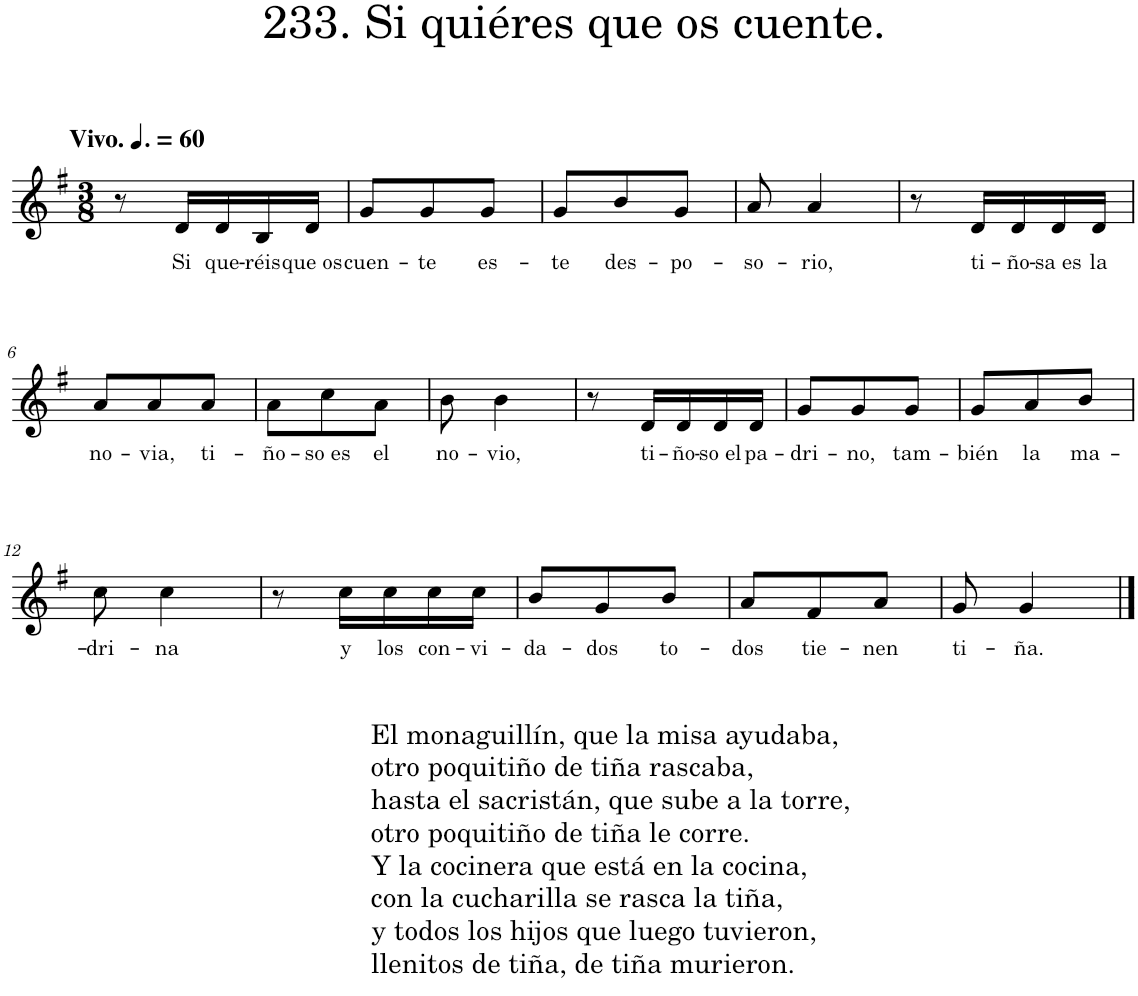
**kern	**text
*part1	*part1
*staff1	*staff1
*I"Piano	*
*I'Pno.	*
*clefG2	*
*k[f#]	*
*M3/8	*
=1	=1
8r	.
*MM90	*
!LO:TX:a:B:t=Vivo.	!
!	!LO:LY:b
16d/LL	Si
!	!LO:LY:b
16d/	que-
!	!LO:LY:b
16B/	-réis
!	!LO:LY:b
16d/JJ	que os
=2	=2
!	!LO:LY:b
8g/L	cuen-
!	!LO:LY:b
8g/	-te
!	!LO:LY:b
8g/J	es-
=3	=3
!	!LO:LY:b
8g/L	-te
!	!LO:LY:b
8b/	des-
!	!LO:LY:b
8g/J	-po-
=4	=4
!	!LO:LY:b
8a/	-so-
!	!LO:LY:b
4a/	-rio,
=5	=5
8r	.
!	!LO:LY:b
16d/LL	ti-
!	!LO:LY:b
16d/	-ño-
!	!LO:LY:b
16d/	-sa es
!	!LO:LY:b
16d/JJ	la
!!LO:LB:g=z
=6	=6
!	!LO:LY:b
8a/L	no-
!	!LO:LY:b
8a/	-via,
!	!LO:LY:b
8a/J	ti-
=7	=7
!	!LO:LY:b
8a\L	-ño-
!	!LO:LY:b
8cc\	-so es
!	!LO:LY:b
8a\J	el
=8	=8
!	!LO:LY:b
8b\	no-
!	!LO:LY:b
4b\	-vio,
=9	=9
8r	.
!	!LO:LY:b
16d/LL	ti-
!	!LO:LY:b
16d/	-ño-
!	!LO:LY:b
16d/	-so el
!	!LO:LY:b
16d/JJ	pa-
=10	=10
!	!LO:LY:b
8g/L	-dri-
!	!LO:LY:b
8g/	-no,
!	!LO:LY:b
8g/J	tam-
=11	=11
!	!LO:LY:b
8g/L	-bién
!	!LO:LY:b
8a/	la
!	!LO:LY:b
8b/J	ma-
!!LO:LB:g=z
=12	=12
!	!LO:LY:b
8cc\	-dri-
!	!LO:LY:b
4cc\	-na
=13	=13
8r	.
!	!LO:LY:b
16cc\LL	y
!LO:TX:b:t=El monaguillín, que la misa ayudaba,	!
!LO:TX:b:t=otro poquitiño de tiña rascaba,	!
!LO:TX:b:t=hasta el sacristán, que sube a la torre,	!
!LO:TX:b:t=otro poquitiño de tiña le corre.	!
!LO:TX:b:t=Y la cocinera que está en la cocina,	!
!LO:TX:b:t=con la cucharilla se rasca la tiña,	!
!LO:TX:b:t=y todos los hijos que luego tuvieron,	!
!LO:TX:b:t=llenitos de tiña, de tiña murieron.	!
!	!LO:LY:b
16cc\	los
!	!LO:LY:b
16cc\	con-
!	!LO:LY:b
16cc\JJ	-vi-
=14	=14
!	!LO:LY:b
8b/L	-da-
!	!LO:LY:b
8g/	-dos
!	!LO:LY:b
8b/J	to-
=15	=15
!	!LO:LY:b
8a/L	-dos
!	!LO:LY:b
8f#/	tie-
!	!LO:LY:b
8a/J	-nen
=16	=16
!	!LO:LY:b
8g/	ti-
!	!LO:LY:b
4g/	-ña.
==	==
*-	*-
